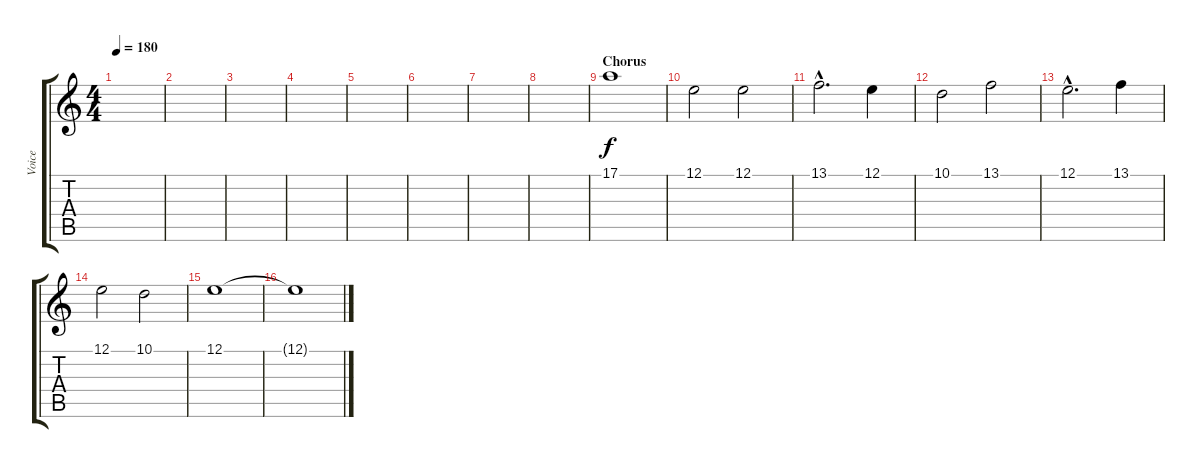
\track ("Voice" "Voice") {instrument lead1square}
\staff {score tabs}
\tuning (E4 B3 G3 D3 A2 E2) {hide}
\ts (4 4)
\tempo 180
\clef g2
\ks c
|
|
|
|
|
|
|
|
\section ("" "Chorus")
17.1.1{volume 13} |
12.1.2 12.1.2 |
13.1{hac}.2{d} 12.1.4 |
10.1.2 13.1.2 |
12.1{hac}.2{d} 13.1.4 |
12.1.2 10.1.2 |
12.1.1 |
12.1{t}.1{volume 0}
